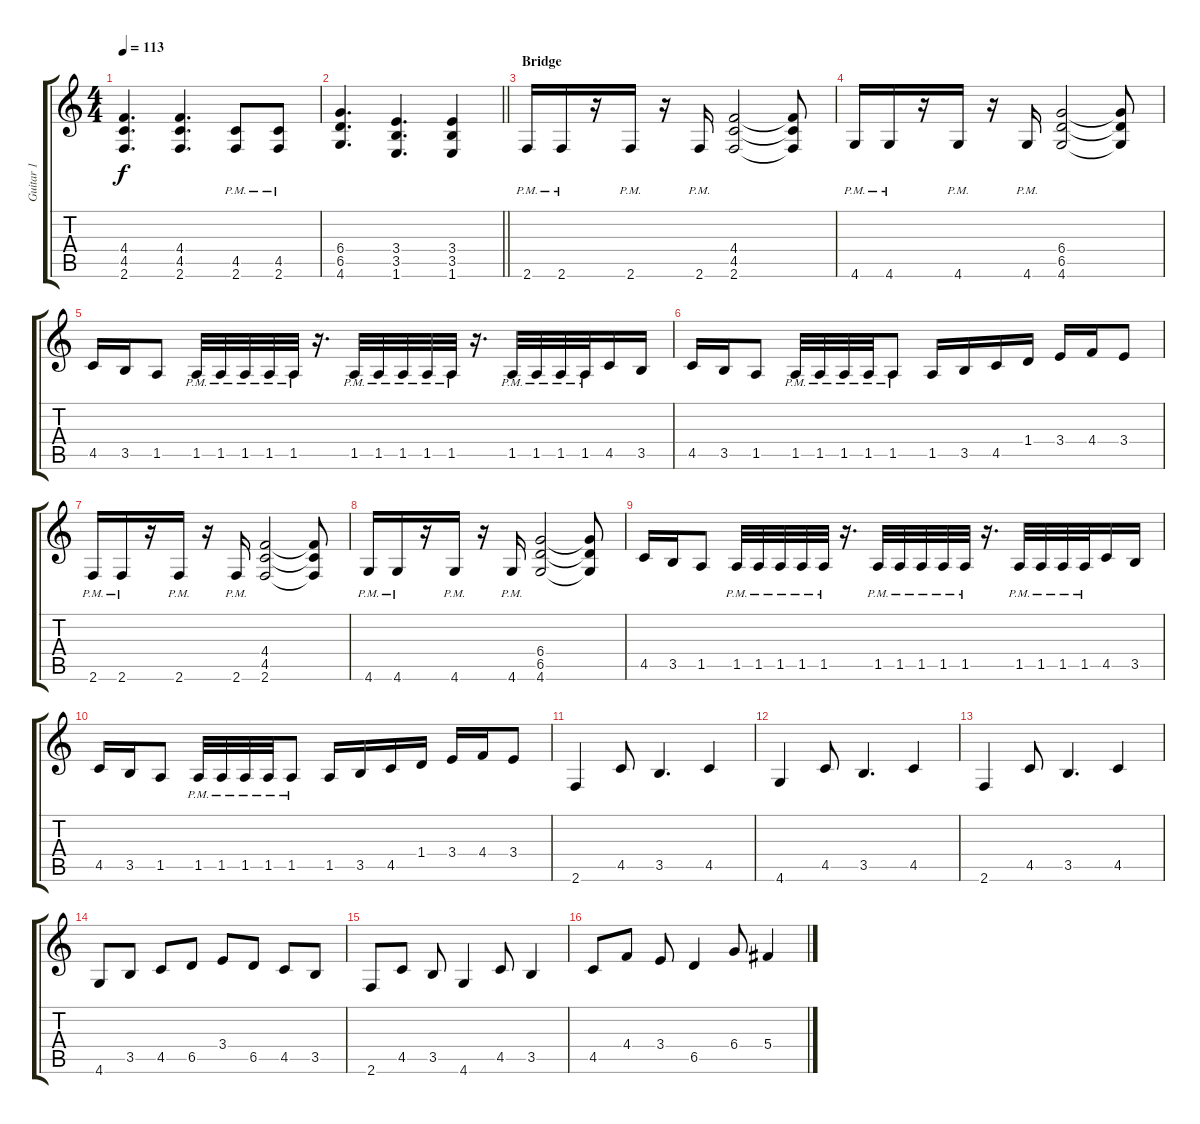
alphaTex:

\track ("Guitar 1" "Guitar 1") {instrument overdrivenguitar}
\staff {score tabs}
\tuning (Eb4 Bb3 Gb3 Db3 Ab2 Eb2) {hide}
\ts (4 4)
\tempo 113
\clef g2
\ks c
(4.4 4.5 2.6).4{d dy f} (4.4 4.5 2.6).4{d} (4.5{pm} 2.6{pm}).8 (4.5{pm} 2.6{pm}).8 |
\barLineRight lightlight
(6.4 6.5 4.6).4{d} (3.4 3.5 1.6).4{d} (3.4 3.5 1.6).4 |
\section ("" "Bridge")
2.6{pm}.16 2.6{pm}.16 r.16 2.6{pm}.16 r.16 2.6{pm}.16 (4.4 4.5 2.6).2 (4.4{t} 4.5{t} 2.6{t}).8 |
4.6{pm}.16 4.6{pm}.16 r.16 4.6{pm}.16 r.16 4.6{pm}.16 (6.4 6.5 4.6).2 (6.4{t} 6.5{t} 4.6{t}).8 |
4.5.16 3.5.16 1.5.8 1.5{pm}.32 1.5{pm}.32 1.5{pm}.32 1.5{pm}.32 1.5{pm}.32 r.16{d} 1.5{pm}.32 1.5{pm}.32 1.5{pm}.32 1.5{pm}.32 1.5{pm}.32 r.16{d} 1.5{pm}.32 1.5{pm}.32 1.5{pm}.32 1.5{pm}.32 4.5.16 3.5.16 |
4.5.16 3.5.16 1.5.8 1.5{pm}.32 1.5{pm}.32 1.5{pm}.32 1.5{pm}.32 1.5{pm}.8 1.5.16 3.5.16 4.5.16 1.4.16 3.4.16 4.4.16 3.4.8 |
2.6{pm}.16 2.6{pm}.16 r.16 2.6{pm}.16 r.16 2.6{pm}.16 (4.4 4.5 2.6).2 (4.4{t} 4.5{t} 2.6{t}).8 |
4.6{pm}.16 4.6{pm}.16 r.16 4.6{pm}.16 r.16 4.6{pm}.16 (6.4 6.5 4.6).2 (6.4{t} 6.5{t} 4.6{t}).8 |
4.5.16 3.5.16 1.5.8 1.5{pm}.32 1.5{pm}.32 1.5{pm}.32 1.5{pm}.32 1.5{pm}.32 r.16{d} 1.5{pm}.32 1.5{pm}.32 1.5{pm}.32 1.5{pm}.32 1.5{pm}.32 r.16{d} 1.5{pm}.32 1.5{pm}.32 1.5{pm}.32 1.5{pm}.32 4.5.16 3.5.16 |
4.5.16 3.5.16 1.5.8 1.5{pm}.32 1.5{pm}.32 1.5{pm}.32 1.5{pm}.32 1.5{pm}.8 1.5.16 3.5.16 4.5.16 1.4.16 3.4.16 4.4.16 3.4.8 |
2.6.4 4.5.8 3.5.4{d} 4.5.4 |
4.6.4 4.5.8 3.5.4{d} 4.5.4 |
2.6.4 4.5.8 3.5.4{d} 4.5.4 |
4.6.8 3.5.8 4.5.8 6.5.8 3.4.8 6.5.8 4.5.8 3.5.8 |
2.6.8 4.5.8 3.5.8 4.6.4 4.5.8 3.5.4 |
4.5.8 4.4.8 3.4.8 6.5.4 6.4.8 5.4.4
